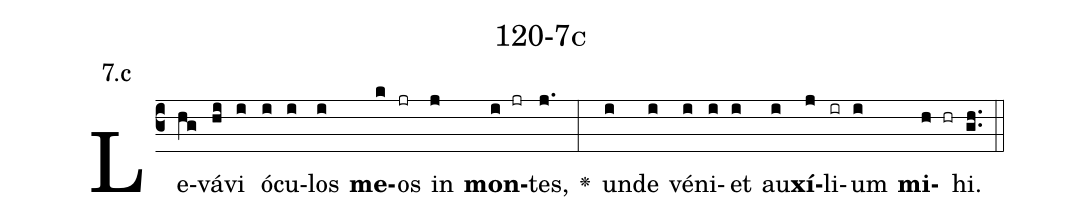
name: 120-7c;
annotation: 7.c;
%%
(c3)Le(hg)vá(hi)vi(i) ó(i)cu(i)los(i) <b>me</b>(k)os(jr) in(j) <b>mon</b>(i jr)tes,(j.) <v>\greheightstar</v>(:) un(i)de(i) vé(i)ni(i)et(i) au(i)<b>xí</b>(j)li(ir)um(i) <b>mi</b>(h hr)hi.(gh..) (::)


%E(i) u(i) o(j) u(i) a(h) e.(gh..) (::)
